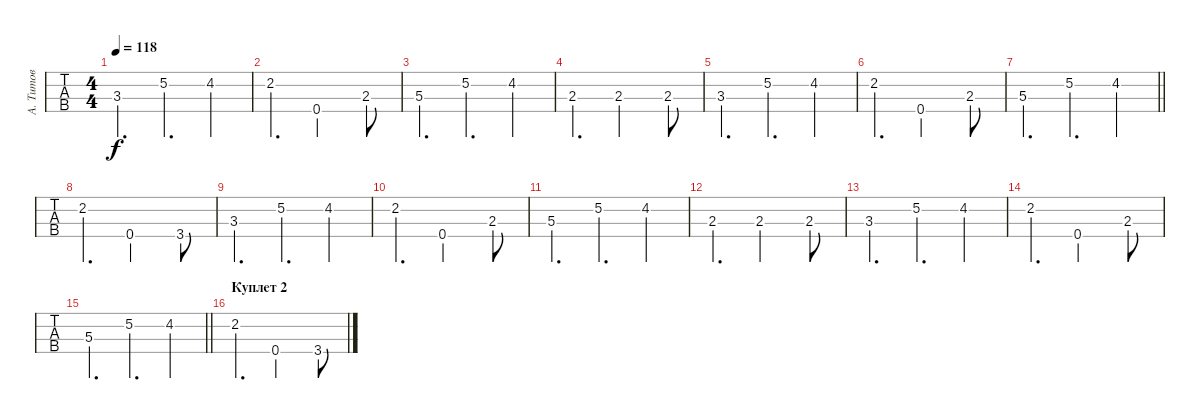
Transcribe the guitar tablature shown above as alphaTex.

\track ("А. Титов" "А. Титов") {instrument fretlessbass}
\staff {tabs}
\tuning (G2 D2 A1 E1) {hide}
\ts (4 4)
\tempo 118
\clef f4
\ks c
3.3.4{d dy f} 5.2.4{d} 4.2.4 |
2.2.4{d} 0.4.2 2.3.8 |
5.3.4{d} 5.2.4{d} 4.2.4 |
2.3.4{d} 2.3.2 2.3.8 |
3.3.4{d} 5.2.4{d} 4.2.4 |
2.2.4{d} 0.4.2 2.3.8 |
\barLineRight lightlight
5.3.4{d} 5.2.4{d} 4.2.4 |
2.2.4{d} 0.4.2 3.4.8 |
3.3.4{d} 5.2.4{d} 4.2.4 |
2.2.4{d} 0.4.2 2.3.8 |
5.3.4{d} 5.2.4{d} 4.2.4 |
2.3.4{d} 2.3.2 2.3.8 |
3.3.4{d} 5.2.4{d} 4.2.4 |
2.2.4{d} 0.4.2 2.3.8 |
\barLineRight lightlight
5.3.4{d} 5.2.4{d} 4.2.4 |
\section ("" "Куплет 2")
2.2.4{d} 0.4.2 3.4{st}.8
